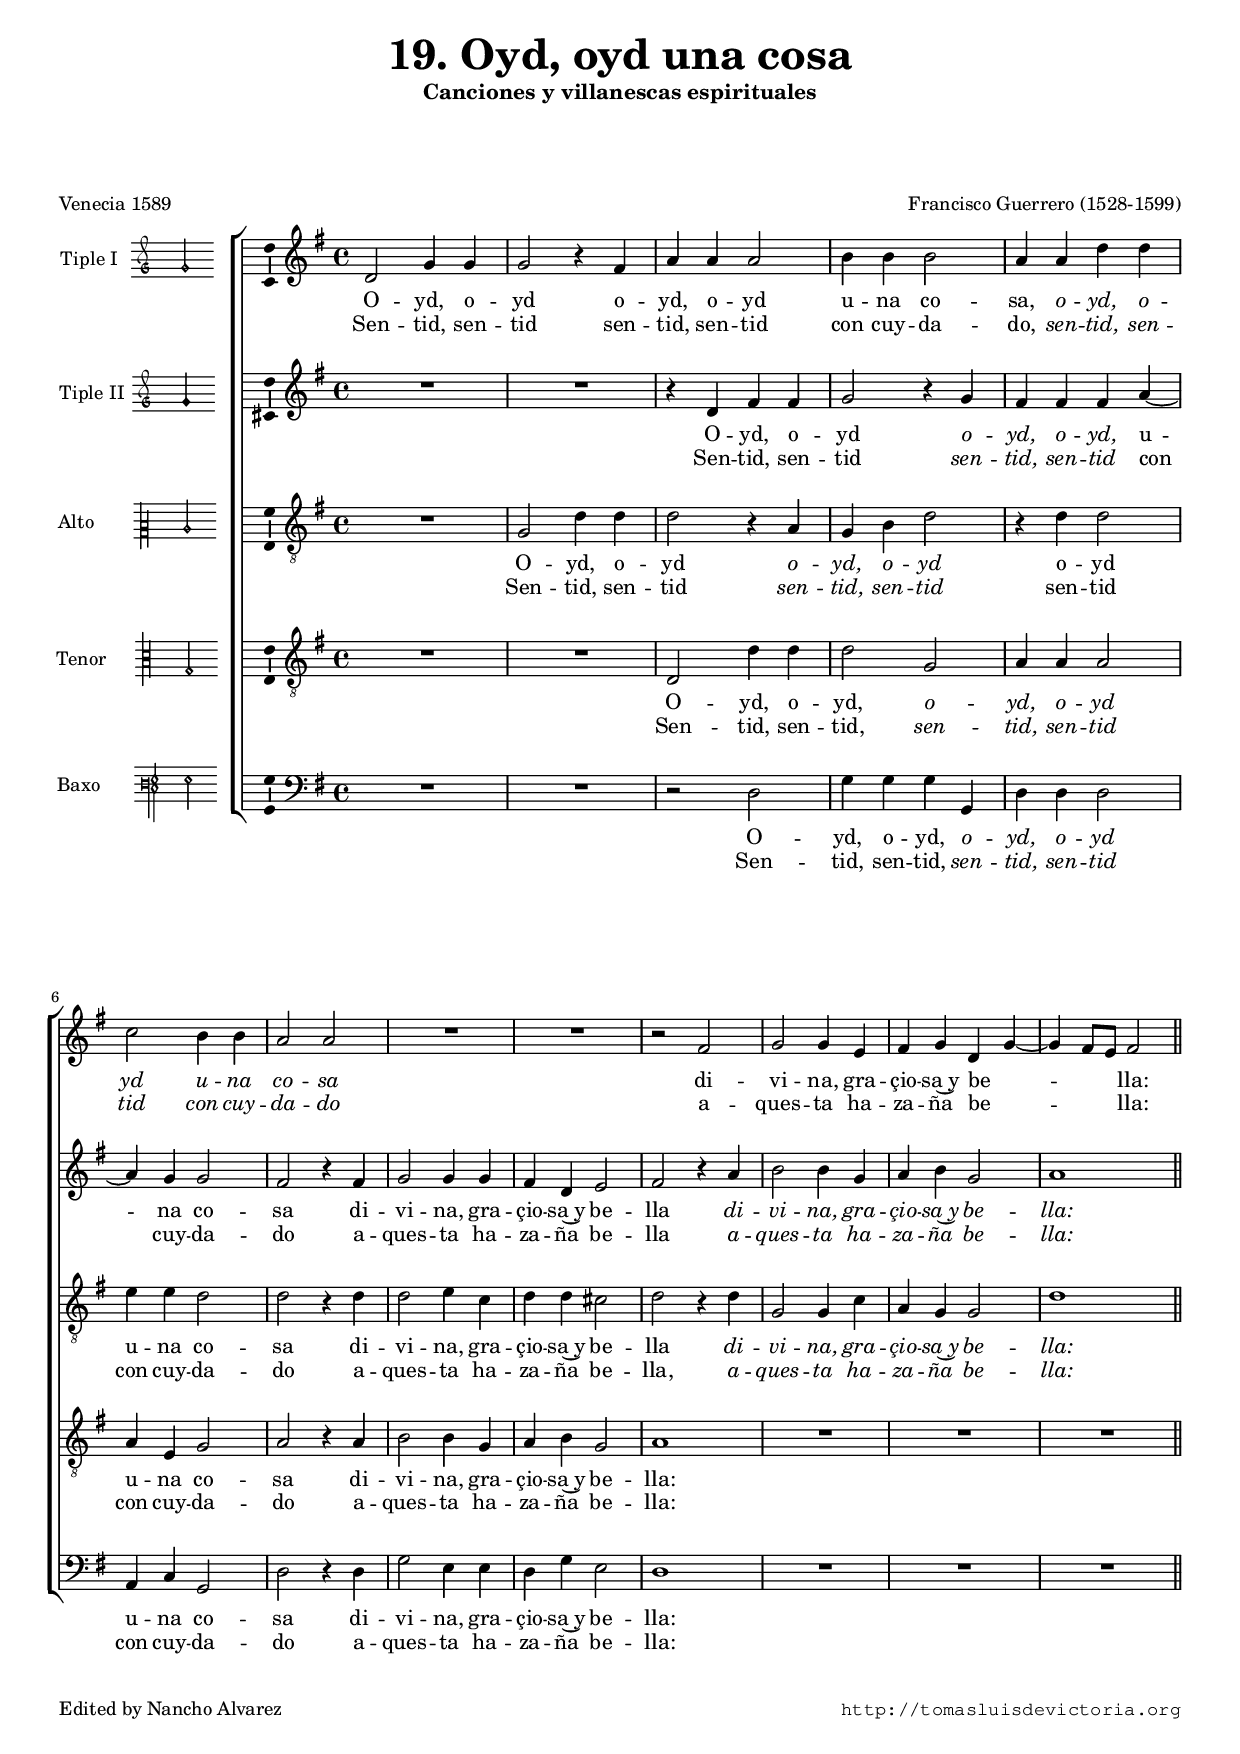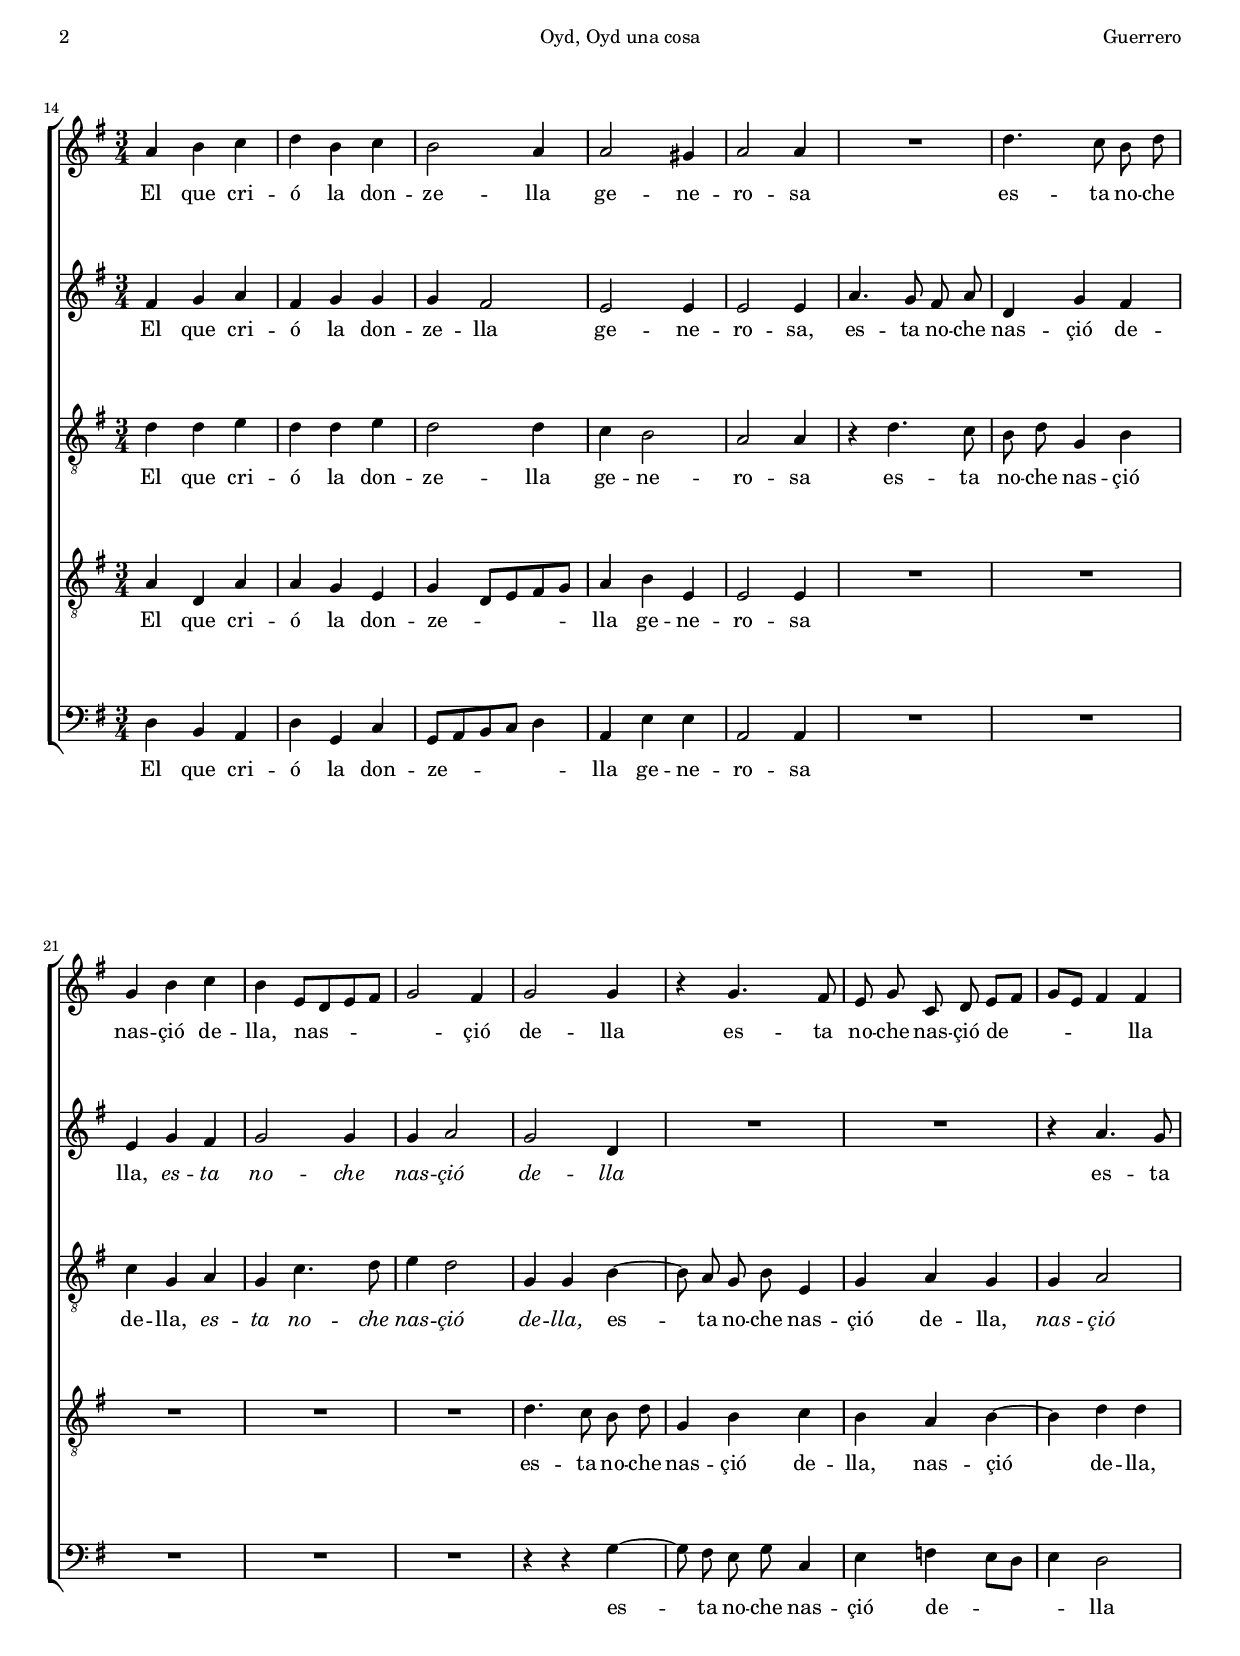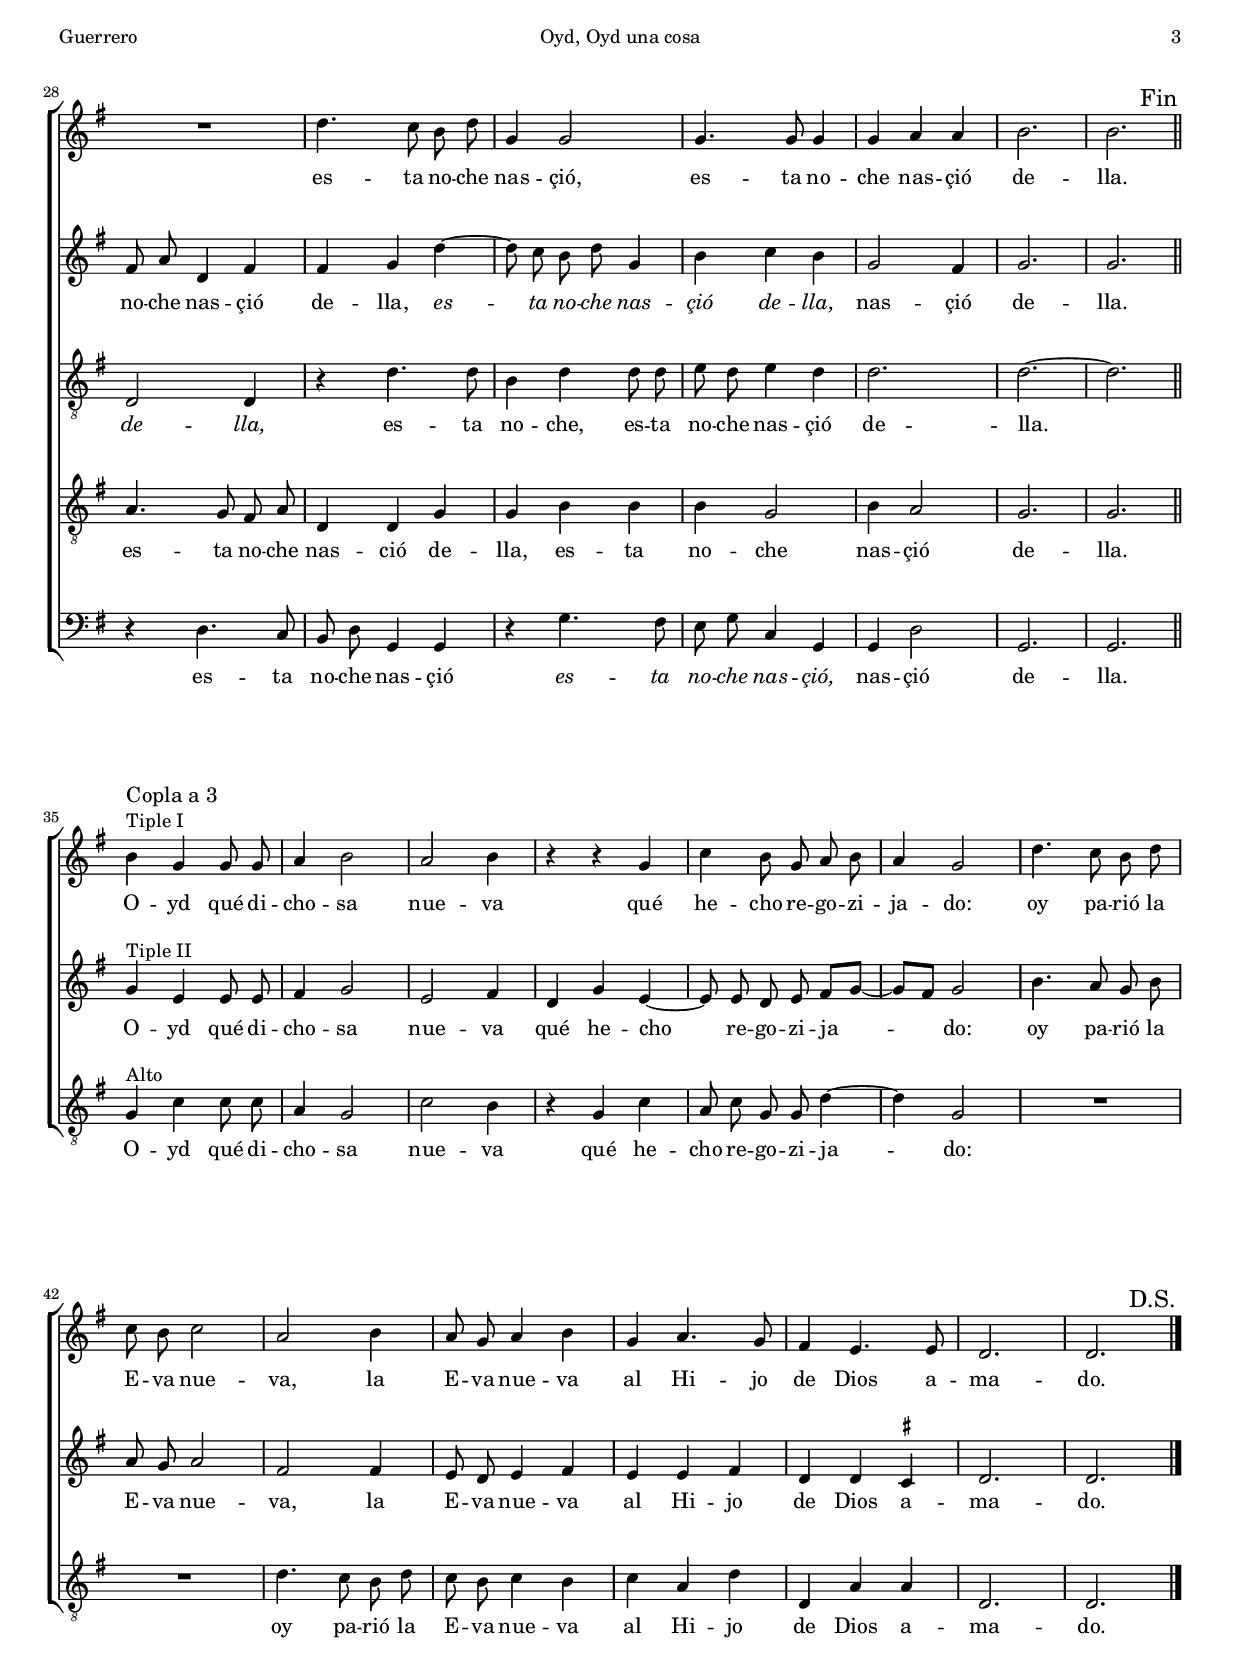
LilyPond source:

\version "2.18.0"

#(set-default-paper-size "a4")
#(set-global-staff-size 16.4)
#(ly:set-option 'point-and-click #f)
%mobile -s13.0 -i2.2

italicas=\override LyricText.font-shape = #'italic
rectas=\override LyricText.font-shape = #'upright
ss=\once \set suggestAccidentals = ##t
incipitwidth = 20
htitle="Oyd, Oyd una cosa"
hcomposer="Guerrero"


\header {
	title=\markup{\fontsize #3 "19. Oyd, oyd una cosa"}
	subtitle=\markup{"Canciones y villanescas espirituales" }
        subsubtitle=\markup{\null \vspace #3 }
	composer="Francisco Guerrero (1528-1599)"
        pdfauthor=\composer
	%opus="(-)"
	poet="Venecia 1589"
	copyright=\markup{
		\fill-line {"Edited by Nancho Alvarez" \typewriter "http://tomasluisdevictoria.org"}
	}
%	tagline=""
}

global={\key c \major \time 4/4 \skip 1*4/4*13 \bar "||" \time 3/4 \break
        \override Score.TimeSignature.break-visibility=#'#(#f #t #t)
				\skip 1*3/4*21 \bar "||" \break 
				\skip 1*3/4*14 \bar "|." }


cantus=\relative c''{
	g2 c4 c
	c2 r4 b
	d d d2
	e4 e e2
	d4 d g g
	f2 e4 e
	d2 d
	R1*2
	r2 b
	c2 c4 a 
	b c g c ~
	c b8[ a] b2
	d4 e f
	g e f
	e2 d4
	d2 cis4
	d2 d4
	R1*3/4
	g4. f8 e g
	c,4 e f
	e a,8[ g a b]
	c2 b4
	c2 c4
	r4 c4. b8
	a8 c f, g a[ b]
	c[ a] b4 b
	R1*3/4
	g'4. f8 e g
	c,4 c2
	c4. c8 c4
	c d d
	e2. 
	e2.
	%\override Score.TimeSignature.break-visibility = ##(#f #t #t)
	\override Score.RehearsalMark.self-alignment-X = #right
	\override Score.RehearsalMark.padding = #1
        \override Score.RehearsalMark.break-visibility = #begin-of-line-invisible
	\mark "Fin"
	\once \override TextScript.padding = #1
	s4*0^\markup{\column{\larger "Copla a 3" "Tiple I"}}
	e4 c c8 c
	d4 e2
	d2 e4
	r r c
	f4 e8 c d e
	d4 c2
	g'4. f8 e g
	f e f2
	d2 e4
	d8 c d4 e
	c d4. c8
	b4 a4. a8
	g2. 
	g
	\mark "D.S."
}

cantusdos=\relative c''{
	R1*2
	r4 g b b
	c2 r4 c
	b b b d ~
	d c c2
	b r4 b
	c2 c4 c
	b g a2
	b r4 d
	e2 e4 c
	d4 e c2
	d1
	b4 c d
	b c c
	c4 b2
	a2 a4
	a2 a4
	d4. c8 b d
	g,4 c b
	a4 c b
	c2 c4
	c d2
	c2 g4
	R1*3/4*2
	r4 d'4. c8
	b d g,4 b
	b c g' ~
	g8 f e g c,4
	e f e
	c2 b4
	c2. 
	c2.
        s4*0^\markup{"Tiple II"}
	c4 a a8 a
	b4 c2
	a b4
	g c a ~
	a8 a g a b[ c ~ ]
	c[ b] c2
	e4. d8 c e
	d c d2
	b2 b4
	a8 g a4 b
	a4 a b
	g g \ss fis
	g2.
	g2.
}

altus=\relative c'{
	R1
	c2 g'4 g
	g2 r4 d
	c e g2
	r4 g g2
	a4 a g2
	g r4 g
	g2 a4 f
	g g fis2
	g2 r4 g
	c,2 c4 f
	d c c2
	g'1
	g4 g a
	g g a
	g2 g4
	f4 e2
	d2 d4
	r4 g4. f8
	e g c,4 e
	f4 c d
	c f4. g8
	a4 g2
	c,4 c e ~
	e8 d c e a,4
	c4 d c
	c d2
	g,2 g4
	r4 g'4. g8
	e4 g g8 g
	a g a4 g
	g2. 
	g2. ~
	g
	s4*0^\markup{"Alto"}
	c,4 f f8 f
	d4 c2
	f2 e4
	r4 c f
	d8 f c c g'4 ~
	g c,2
	R1*3/4*2
	g'4. f8 e g
	f e f4 e
	f d g
	g, d' d
	g,2. 
	g
}

tenor=\relative c'{
	R1*2
	g2 g'4 g
	g2 c,2
	d4 d d2
	d4 a c2
	d r4 d
	e2 e4 c
	d e c2
	d1
	R1*3
	d4 g, d'
	d c a
	c4 g8[ a b c]
	d4 e a,
	a2 a4
	R1*3/4*5
	g'4. f8 e g
	c,4 e f
	e d e ~
	e g g
	d4. c8 b d
	g,4 g c
	c e e
	e c2
	e4 d2
	c2.
	c
	R1*3/4*14
}

bassus=\relative c'{
	R1*2
	r2 g
	c4 c c c,
	g' g g2
	d4 f c2
	g'2 r4 g
	c2 a4 a
	g c a2
	g1
	R1*3
	g4 e d
	g c, f
	c8[ d e f] g4
	d a' a
	d,2 d4
	R1*3/4*5
	r4 r c' ~
	c8 b a c f,4
	a4 bes a8[ g]
	a4 g2
	r4 g4. f8 
	e g c,4 c
	r4 c'4. b8
	a c f,4 c
	c g'2
	c,2. 
	c
	R1*3/4*14
}


textocantus=\lyricmode{
O -- yd, o -- yd
o -- yd, o -- yd u -- na co -- sa,
\italicas
o -- yd, o -- yd u -- na co -- sa
\rectas
di -- vi -- na, gra -- çio -- sa~y be -- _ _ lla:
El que cri -- ó la don -- ze -- lla ge -- ne -- ro -- sa
es -- ta no -- che nas -- çió de -- lla,
nas -- _ çió de -- lla
es -- ta no -- che nas -- çió de -- _ _ lla
es -- ta no -- che nas -- çió,
es -- ta no -- che nas -- çió de -- lla.
O -- yd qué di -- cho -- sa nue -- va
qué he -- cho re -- go -- zi -- ja -- do:
oy pa -- rió la E -- va nue -- va,
la E -- va nue -- va al Hi -- jo de Dios a -- ma -- do.
}
textocantusb=\lyricmode{
Sen -- tid, sen -- tid
sen -- tid, sen -- tid con cuy -- da -- do,
\italicas
sen -- tid, sen -- tid con cuy -- da -- do
\rectas
a -- ques -- ta ha -- za -- ña be -- _ _ lla:
"  "
}

textocantusdos=\lyricmode{
O -- yd, o -- yd
\italicas
o -- yd, o -- yd, \rectas u -- na co -- sa
di -- vi -- na, gra -- çio -- sa~y be -- lla
\italicas
di -- vi -- na, gra -- çio -- sa~y be -- lla:
\rectas
El que cri -- ó la don -- ze -- lla ge -- ne -- ro -- sa,
es -- ta no -- che nas -- çió de -- lla,
\italicas
es -- ta no -- che nas -- çió de -- lla
\rectas
es -- ta no -- che nas -- çió de -- lla,
\italicas
es -- ta no -- che nas -- çió de -- lla,
\rectas nas -- çió de -- lla.
O -- yd qué di -- cho -- sa nue -- va
qué he -- cho re -- go -- zi -- ja -- do:
oy pa -- rió la E -- va nue -- va,
la E -- va nue -- va al Hi -- jo de Dios a -- ma -- do.
}
textocantusdosb=\lyricmode{
Sen -- tid, sen -- tid
\italicas
sen -- tid, sen -- tid
\rectas
con cuy -- da -- do
a -- ques -- ta ha -- za -- ña be -- lla
\italicas
a -- ques -- ta ha -- za -- ña be -- lla:
"  "
}

textoaltus=\lyricmode{
O -- yd, o -- yd
\italicas
o -- yd, o -- yd
\rectas
o -- yd u -- na co -- sa
di -- vi -- na,
gra -- çio -- sa~y be -- lla
\italicas
di -- vi -- na, gra -- çio -- sa~y be -- lla:
\rectas
El que cri -- ó la don -- ze -- lla ge -- ne -- ro -- sa
es -- ta no -- che nas -- çió de -- lla,
\italicas
es -- ta no -- che nas -- çió de -- lla,
\rectas
es -- ta no -- che nas -- çió de -- lla,
\italicas
nas -- çió de -- lla,
\rectas
es -- ta no -- che,
es -- ta no -- che nas -- çió de -- lla.
O -- yd qué di --  cho -- sa nue -- va
qué he -- cho re -- go -- zi -- ja -- do:
oy pa -- rió la E -- va nue -- va al Hi -- jo
de Dios a -- ma -- do.
}
textoaltusb=\lyricmode{
Sen -- tid, sen -- tid
\italicas
sen -- tid, sen -- tid
\rectas
sen -- tid con cuy -- da -- do
a -- ques -- ta ha -- za -- ña be -- lla,
\italicas
a -- ques -- ta ha -- za -- ña be -- lla:
"  "
}

textotenor=\lyricmode{
O -- yd, o -- yd,
\italicas
o -- yd, o -- yd
\rectas
u -- na co -- sa di -- vi -- na,
gra -- çio -- sa~y be -- lla:
El que cri -- ó la don -- ze -- _ lla ge -- ne -- ro -- sa
es -- ta no -- che nas -- çió de -- lla,
nas -- çió de -- lla,
es -- ta no -- che nas -- ció de -- lla,
es -- ta no -- che nas -- çió de -- lla.
}
textotenorb=\lyricmode{
Sen -- tid, sen -- tid,
\italicas
sen -- tid, sen -- tid
\rectas
con cuy -- da -- do
a -- ques -- ta ha -- za -- ña be -- lla:
}

textobassus=\lyricmode{
O -- yd, o -- yd,
\italicas
o -- yd, o -- yd
\rectas
u -- na co -- sa
di -- vi -- na,
gra -- çio -- sa~y be -- lla:
El que cri -- ó la don -- ze -- _ lla ge -- ne -- ro -- sa
es -- ta no -- che nas -- çió de -- _ _ lla
es -- ta no -- che nas -- çió
\italicas
es -- ta no -- che nas -- çió,
\rectas
nas -- çió de -- lla.
}
textobassusb=\lyricmode{
Sen -- tid, sen -- tid,
\italicas
sen -- tid, sen -- tid
\rectas
con cuy -- da -- do
a -- ques -- ta ha -- za -- ña be -- lla:
}


incipitcantus=\markup{
	\score{
		{ 
		\set Staff.instrumentName="Tiple I  "
		\override NoteHead.style = #'neomensural
		\override Rest.style = #'neomensural
		\override Staff.TimeSignature.stencil = ##f
		\cadenzaOn 
		\clef "petrucci-g"
		\key c \major
		\time 4/4
		g'2
		} 
	\layout {
		\context {\Voice
			\remove Ligature_bracket_engraver
			\consists Mensural_ligature_engraver
		}
		line-width=\incipitwidth
		indent = 0
	}
	}
}


incipitcantusdos=\markup{
	\score{
		{ 
		\set Staff.instrumentName="Tiple II "
		\override NoteHead.style = #'neomensural
		\override Rest.style = #'neomensural
		\override Staff.TimeSignature.stencil = ##f
		\cadenzaOn 
		\clef "petrucci-g"
		\key c \major
		\time 4/4
		g'4*2
		} 
	\layout {
		\context {\Voice
			\remove Ligature_bracket_engraver
			\consists Mensural_ligature_engraver
		}
		line-width=\incipitwidth
		indent = 0
	}
	}
}


incipitaltus=\markup{
	\score{
		{ 
		\set Staff.instrumentName="Alto       "
		\override NoteHead.style = #'neomensural 
		\override Rest.style = #'neomensural
		\override Staff.TimeSignature.stencil = ##f
		\cadenzaOn 
		\clef "petrucci-c2"
		\key c \major
		\time 4/4
		c'2
		} 
	\layout {
		\context {\Voice
			\remove Ligature_bracket_engraver
			\consists Mensural_ligature_engraver
		}
		line-width=\incipitwidth
		indent = 0
	}
	}
}


incipittenor=\markup{
	\score{
		{ 
		\set Staff.instrumentName="Tenor     "
		\override NoteHead.style = #'neomensural 
		\override Rest.style = #'neomensural
		\override Staff.TimeSignature.stencil = ##f
		\cadenzaOn 
		\clef "petrucci-c3"
		\key c \major
		\time 4/4
		g2
		} 
	\layout {
		\context {\Voice
			\remove Ligature_bracket_engraver
			\consists Mensural_ligature_engraver
		}
		line-width=\incipitwidth
		indent=0
	}
	}
}


incipitbassus=\markup{
	\score{
		{ 
		\set Staff.instrumentName="Baxo      "
		\override NoteHead.style = #'neomensural 
		\override Rest.style = #'neomensural
		\override Staff.TimeSignature.stencil = ##f
		\cadenzaOn 
		\clef "petrucci-f3"
		\key c \major
		\time 4/4
		g2
		} 
	\layout {
		\context {\Voice
			\remove Ligature_bracket_engraver
			\consists Mensural_ligature_engraver
		}
		line-width=\incipitwidth
		indent = 0
	}
	}
}





\score {\transpose c' g{
\new ChoirStaff<<

	\new Staff <<\global
	\new Voice="v1" {
		\set Staff.instrumentName=\incipitcantus
		\clef "treble"
		\cantus }
	\new Lyrics \lyricsto "v1" {\textocantus }
	\new Lyrics \lyricsto "v1" {\textocantusb }
	>>

	\new Staff <<\global
	\new Voice="v5" {
		\set Staff.instrumentName=\incipitcantusdos
		\clef "treble"
		\cantusdos }
	\new Lyrics \lyricsto "v5" {\textocantusdos }
	\new Lyrics \lyricsto "v5" {\textocantusdosb }
	>>

	
	
	\new Staff << \global
	\new Voice="v2" {
		\set Staff.instrumentName=\incipitaltus
		\clef "G_8" 
		\altus}
	\new Lyrics \lyricsto "v2" {\textoaltus }
	\new Lyrics \lyricsto "v2" {\textoaltusb }
	>>

	
	\new Staff <<\global
	\new Voice="v3" {
		\set Staff.instrumentName=\incipittenor
		\clef "G_8"
		\tenor }
	\new Lyrics \lyricsto "v3" {\textotenor }
	\new Lyrics \lyricsto "v3" {\textotenorb }
	>>
	

	\new Staff <<\global
	\new Voice="v4" {
		\set Staff.instrumentName=\incipitbassus
		\clef "bass" 
		\bassus }
	\new Lyrics \lyricsto "v4" {\textobassus }
	\new Lyrics \lyricsto "v4" {\textobassusb }
	>>
	
>>

	}%transpose

\layout{ 
	\context {\Lyrics 
		\override VerticalAxisGroup.staff-affinity = #UP
		\override VerticalAxisGroup.nonstaff-relatedstaff-spacing =
			#'((basic-distance . 0) (minimum-distance . 0) (padding . 1))
		\override LyricText.font-size = #1.2
		\override LyricHyphen.minimum-distance = #0.5
	}
	\context {\Score 
		tempoHideNote = ##t
		\override BarNumber.padding = #2 
	}
	\context {\Voice 
		%melismaBusyProperties = #'()
		autoBeaming = ##f
	}
	\context {\Staff 
                \RemoveEmptyStaves
                %\override VerticalAxisGroup.remove-first = ##t
		\override VerticalAxisGroup.staff-staff-spacing =
			#'((basic-distance . 11) (minimum-distance . 0) (padding . 1))
		\consists Ambitus_engraver 
		\override LigatureBracket.padding = #1
	}
}

%\midi { \mtempo }

}


\paper{
	evenHeaderMarkup=\markup  \fill-line { \fromproperty #'page:page-number-string \htitle \hcomposer }
	oddHeaderMarkup= \markup  \fill-line { \on-the-fly #not-first-page \hcomposer \on-the-fly #not-first-page \htitle \on-the-fly #not-first-page \fromproperty #'page:page-number-string }
	%system-count=20
	%page-count = 8
	ragged-last-bottom = ##f
	indent=3.1\cm
	system-system-spacing =
	#'((basic-distance . 20) (minimum-distance . 0) (padding . 5))
	top-system-spacing = % header
	#'((basic-distance . 9) (minimum-distance . 0) (padding . 0))
	last-bottom-spacing = % footer
	#'((basic-distance . 12) (minimum-distance . 0) (padding . 0))
	markup-system-spacing.padding = #1.5
}
